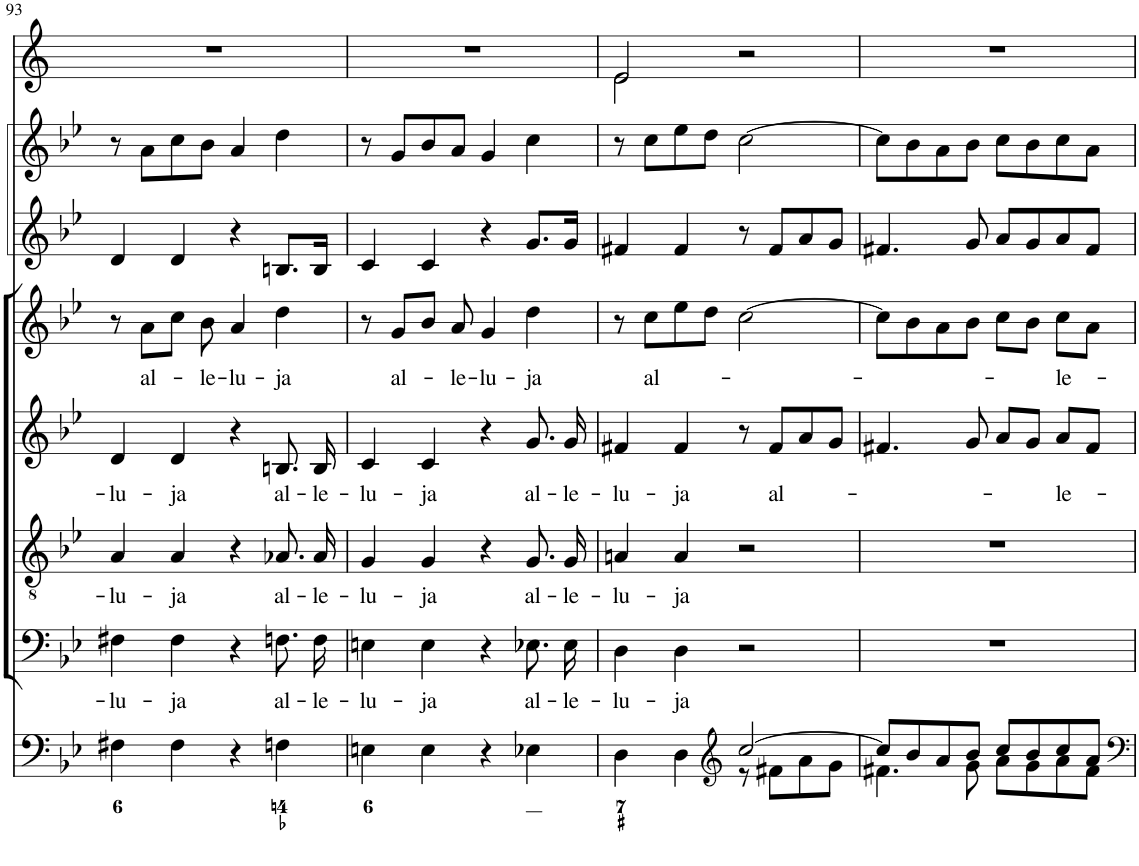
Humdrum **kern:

**kern	**kern	**text	**kern	**text	**kern	**text	**kern	**text	**kern	**kern	**kern
*part8	*part7	*part7	*part6	*part6	*part5	*part5	*part4	*part4	*part3	*part2	*part1
*staff8	*staff7	*staff7	*staff6	*staff6	*staff5	*staff5	*staff4	*staff4	*staff3	*staff2	*staff1
*I"Organ	*I"Voice	*	*I"Tenor	*	*I"Alto	*	*I"Voice	*	*I"Violino 2	*I"Violino 1	*I"Clarini in B[b]
*	*	*	*	*	*	*	*	*	*I'Vln	*I'Vln	*
!!LO:PB:g=z
*clefF4	*clefF4	*	*clefGv2	*	*clefG2	*	*clefG2	*	*clefG2	*clefG2	*clefG2
*	*	*	*	*	*	*	*	*	*	*	*Trd1c2
*k[b-e-]	*k[b-e-]	*	*k[b-e-]	*	*k[b-e-]	*	*k[b-e-]	*	*k[b-e-]	*k[b-e-]	*k[]
*M2/2	*M2/2	*	*M2/2	*	*M2/2	*	*M2/2	*	*M2/2	*M2/2	*M2/2
*met(c|)	*met(c|)	*	*met(c|)	*	*met(c|)	*	*met(c|)	*	*met(c|)	*met(c|)	*met(c|)
=93	=93	=93	=93	=93	=93	=93	=93	=93	=93	=93	=93
!	!	!LO:LY:b	!	!LO:LY:b	!	!LO:LY:b	!	!	!	!	!
4F#X\	4F#X\	-lu-	4A/	-lu-	4d/	-lu-	8r	.	4d/	8r	1r
!	!	!	!	!	!	!	!	!LO:LY:b	!	!	!
.	.	.	.	.	.	.	8a\L	al-	.	8a\L	.
!	!	!LO:LY:b	!	!LO:LY:b	!	!LO:LY:b	!	!	!	!	!
4F#\	4F#\	-ja	4A/	-ja	4d/	-ja	8cc\J	.	4d/	8cc\	.
!	!	!	!	!	!	!	!	!LO:LY:b	!	!	!
.	.	.	.	.	.	.	8b-\	-le-	.	8b-\J	.
!	!	!	!	!	!	!	!	!LO:LY:b	!	!	!
4r	4r	.	4r	.	4r	.	4a/	-lu-	4r	4a/	.
!	!	!LO:LY:b	!	!LO:LY:b	!	!LO:LY:b	!	!LO:LY:b	!	!	!
4Fn\	8.Fn\L	al-	8.A-X/L	al-	8.Bn/	al-	4dd\	-ja	8.Bn/L	4dd\	.
!	!	!LO:LY:b	!	!LO:LY:b	!	!LO:LY:b	!	!	!	!	!
.	16F\Jk	-le-	16A-/Jk	-le-	16B/	-le-	.	.	16B/Jk	.	.
=94	=94	=94	=94	=94	=94	=94	=94	=94	=94	=94	=94
!	!	!LO:LY:b	!	!LO:LY:b	!	!LO:LY:b	!	!	!	!	!
4En\	4En\	-lu-	4G/	-lu-	4c/	-lu-	8r	.	4c/	8r	1r
!	!	!	!	!	!	!	!	!LO:LY:b	!	!	!
.	.	.	.	.	.	.	8g/L	al-	.	8g/L	.
!	!	!LO:LY:b	!	!LO:LY:b	!	!LO:LY:b	!	!	!	!	!
4E\	4E\	-ja	4G/	-ja	4c/	-ja	8b-/J	.	4c/	8b-/	.
!	!	!	!	!	!	!	!	!LO:LY:b	!	!	!
.	.	.	.	.	.	.	8a/	-le-	.	8a/J	.
!	!	!	!	!	!	!	!	!LO:LY:b	!	!	!
4r	4r	.	4r	.	4r	.	4g/	-lu-	4r	4g/	.
!	!	!LO:LY:b	!	!LO:LY:b	!	!LO:LY:b	!	!LO:LY:b	!	!	!
4E-X\	8.E-X\L	al-	8.G/L	al-	8.g/	al-	4dd\	-ja	8.g/L	4cc\	.
!	!	!LO:LY:b	!	!LO:LY:b	!	!LO:LY:b	!	!	!	!	!
.	16E-\Jk	-le-	16G/Jk	-le-	16g/	-le-	.	.	16g/Jk	.	.
=95	=95	=95	=95	=95	=95	=95	=95	=95	=95	=95	=95
*^	*	*	*	*	*	*	*	*	*	*	*
!	!	!	!LO:LY:b	!	!LO:LY:b	!	!LO:LY:b	!	!	!	!	!
*	*	*	*	*	*	*	*	*	*	*	*	*^
4D\	2ryy	4D\	-lu-	4An/	-lu-	4f#X/	-lu-	8r	.	4f#X/	8r	2e/	2e\
!	!	!	!	!	!	!	!	!	!LO:LY:b	!	!	!	!
.	.	.	.	.	.	.	.	8cc\L	al-	.	8cc\L	.	.
!	!	!	!LO:LY:b	!	!LO:LY:b	!	!LO:LY:b	!	!	!	!	!	!
4D\	.	4D\	-ja	4A/	-ja	4f#/	-ja	8ee-\	.	4f#/	8ee-\	.	.
.	.	.	.	.	.	.	.	8dd\J	.	.	8dd\J	.	.
*clefG2	*	*	*	*	*	*	*	*	*	*	*	*	*
[2cc/	8r	2r	.	2r	.	8r	.	[2cc\	.	8r	[2cc\	2r	2ryy
!	!	!	!	!	!	!	!LO:LY:b	!	!	!	!	!	!
.	8f#X\L	.	.	.	.	8f#/L	al-	.	.	8f#/L	.	.	.
.	8a\	.	.	.	.	8a/	.	.	.	8a/	.	.	.
.	8g\J	.	.	.	.	8g/J	.	.	.	8g/J	.	.	.
*	*	*	*	*	*	*	*	*	*	*	*	*v	*v
=96	=96	=96	=96	=96	=96	=96	=96	=96	=96	=96	=96	=96
8cc/L]	4.f#X\	1r	.	1r	.	4.f#X/	.	8cc\L]	.	4.f#X/	8cc\L]	1r
8b-/	.	.	.	.	.	.	.	8b-\	.	.	8b-\	.
8a/	.	.	.	.	.	.	.	8a\	.	.	8a\	.
8b-/J	8g\	.	.	.	.	8g/	.	8b-\J	.	8g/	8b-\J	.
8cc/L	8a\L	.	.	.	.	8a/L	.	8cc\L	.	8a/L	8cc\L	.
8b-/	8g\	.	.	.	.	8g/J	.	8b-\J	.	8g/	8b-\	.
!	!	!	!	!	!	!	!LO:LY:b	!	!LO:LY:b	!	!	!
8cc/	8a\	.	.	.	.	8a/L	-le-	8cc\L	-le-	8a/	8cc\	.
8a/J	8f#\J	.	.	.	.	8f#/J	.	8a\J	.	8f#/J	8a\J	.
*v	*v	*	*	*	*	*	*	*	*	*	*	*
=	=	=	=	=	=	=	=	=	=	=	=
*-	*-	*-	*-	*-	*-	*-	*-	*-	*-	*-	*-
